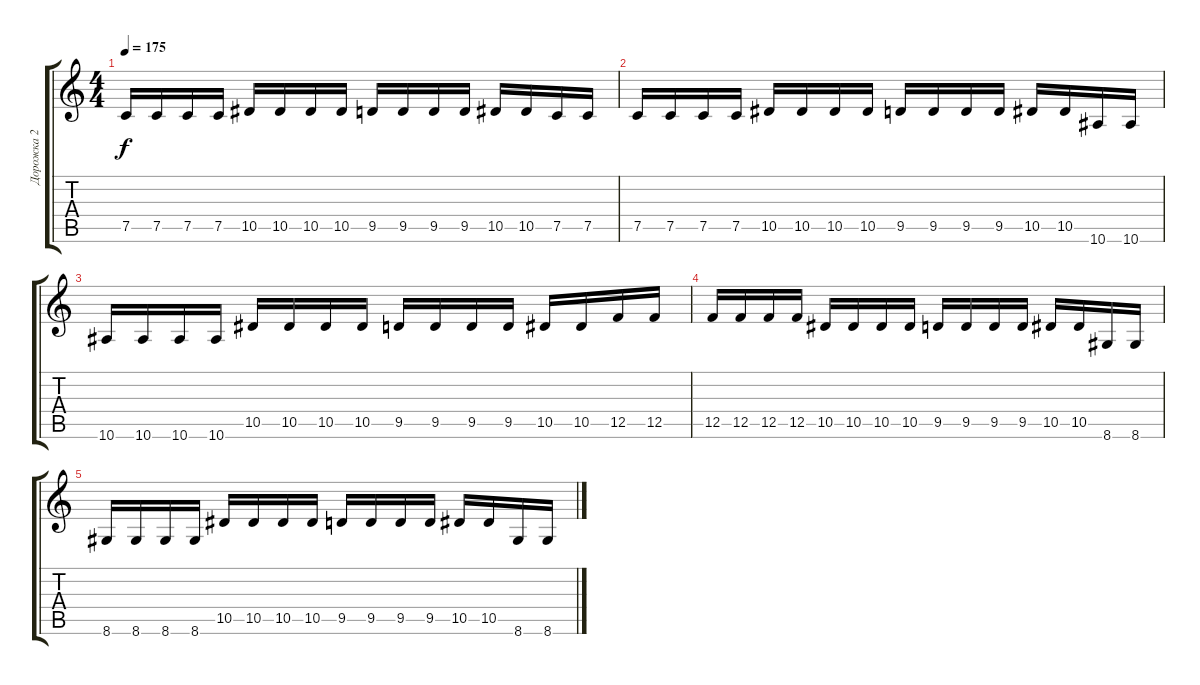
\track ("Дорожка 2" "Дорожка 2") {instrument overdrivenguitar}
\staff {score tabs}
\tuning (C4 G3 Eb3 Bb2 F2 C2) {hide}
\ts (4 4)
\tempo 175
\clef g2
\ks c
7.5.16{dy f} 7.5.16 7.5.16 7.5.16 10.5.16 10.5.16 10.5.16 10.5.16 9.5.16 9.5.16 9.5.16 9.5.16 10.5.16 10.5.16 7.5.16 7.5.16 |
7.5.16 7.5.16 7.5.16 7.5.16 10.5.16 10.5.16 10.5.16 10.5.16 9.5.16 9.5.16 9.5.16 9.5.16 10.5.16 10.5.16 10.6.16 10.6.16 |
10.6.16 10.6.16 10.6.16 10.6.16 10.5.16 10.5.16 10.5.16 10.5.16 9.5.16 9.5.16 9.5.16 9.5.16 10.5.16 10.5.16 12.5.16 12.5.16 |
12.5.16 12.5.16 12.5.16 12.5.16 10.5.16 10.5.16 10.5.16 10.5.16 9.5.16 9.5.16 9.5.16 9.5.16 10.5.16 10.5.16 8.6.16 8.6.16 |
8.6.16 8.6.16 8.6.16 8.6.16 10.5.16 10.5.16 10.5.16 10.5.16 9.5.16 9.5.16 9.5.16 9.5.16 10.5.16 10.5.16 8.6.16 8.6.16
